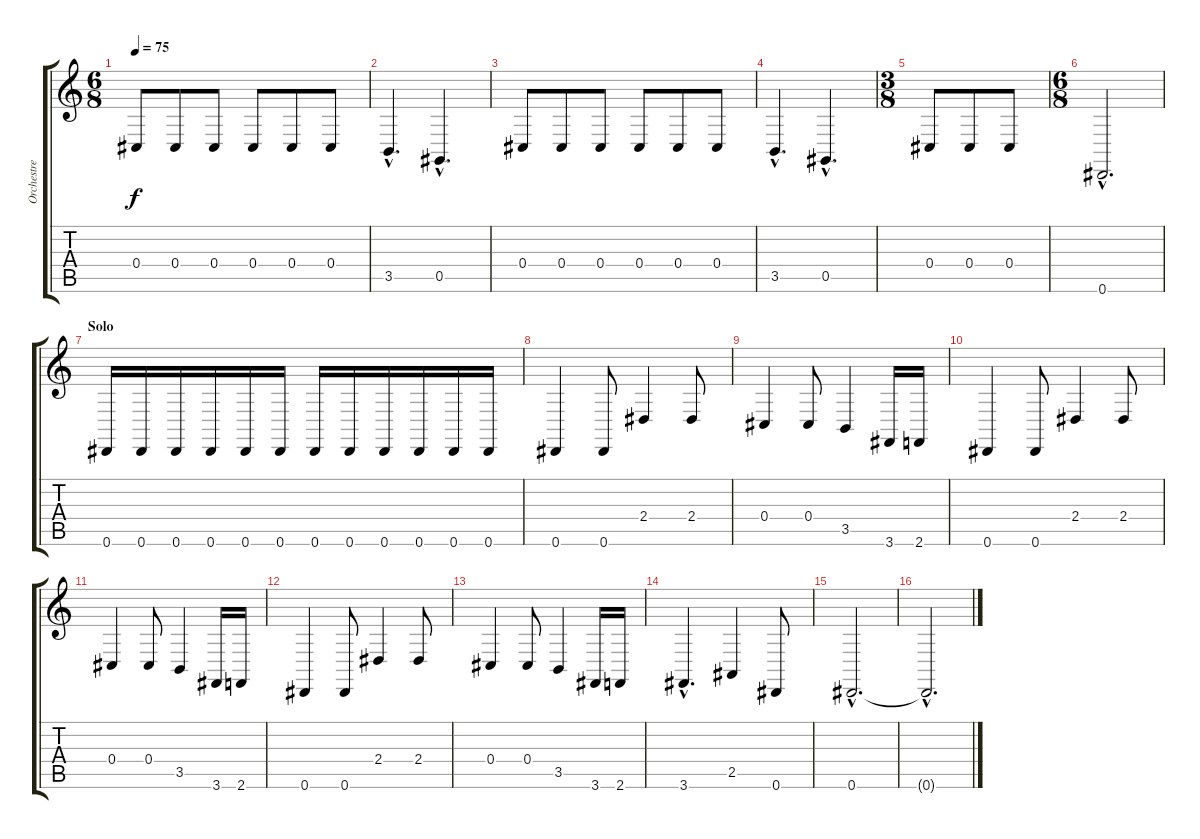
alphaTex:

\track ("Orchestre 2" "Orchestre ") {instrument stringensemble2}
\staff {score tabs}
\tuning (Eb4 Bb3 Gb3 Db3 Ab2 Eb2) {hide}
\ts (6 8)
\tempo 75
\clef g2
\ks c
0.4.8{dy f} 0.4.8 0.4.8 0.4.8 0.4.8 0.4.8 |
3.5{hac}.4{d} 0.5{hac}.4{d} |
0.4.8 0.4.8 0.4.8 0.4.8 0.4.8 0.4.8 |
3.5{hac}.4{d} 0.5{hac}.4{d} |
\ts (3 8)
0.4.8 0.4.8 0.4.8 |
\ts (6 8)
0.6{hac}.2{d} |
\section ("" "Solo")
0.6.16 0.6.16 0.6.16 0.6.16 0.6.16 0.6.16 0.6.16 0.6.16 0.6.16 0.6.16 0.6.16 0.6.16 |
0.6.4 0.6.8 2.4.4 2.4.8 |
0.4.4 0.4.8 3.5.4 3.6.16 2.6.16 |
0.6.4 0.6.8 2.4.4 2.4.8 |
0.4.4 0.4.8 3.5.4 3.6.16 2.6.16 |
0.6.4 0.6.8 2.4.4 2.4.8 |
0.4.4 0.4.8 3.5.4 3.6.16 2.6.16 |
3.6{hac}.4{d} 2.5.4 0.6.8 |
0.6{hac}.2{d} |
0.6{hac t}.2{d}
